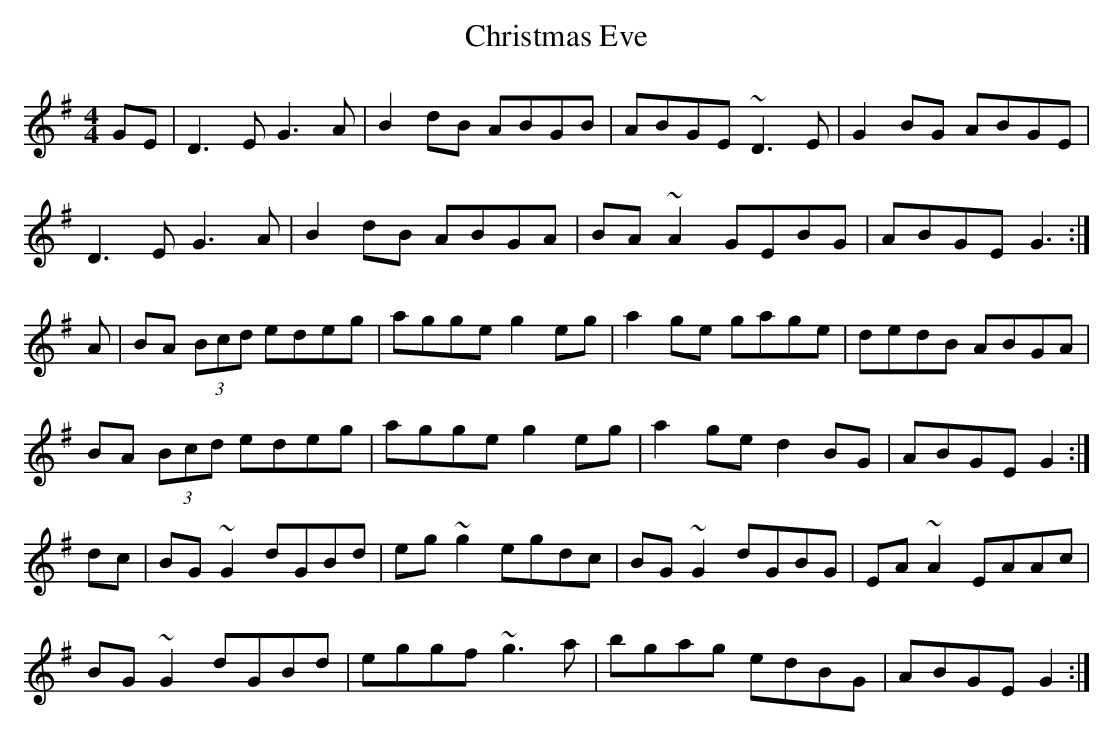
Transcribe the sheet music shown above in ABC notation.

X:1
T:Christmas Eve
M:4/4
L:1/8
K:G
GE|D3E G3A|B2dB ABGB|ABGE ~D3E|G2BG ABGE|
D3E G3A|B2dB ABGA|BA~A2 GEBG|ABGE G3:|
A|BA (3Bcd edeg|agge g2eg|a2ge gage|dedB ABGA|
BA (3Bcd edeg|agge g2eg|a2ge d2BG|ABGE G2:|
dc|BG~G2 dGBd|eg~g2 egdc|BG~G2 dGBG|EA~A2 EAAc|
BG~G2 dGBd|eggf ~g3a|bgag edBG|ABGE G2:|
